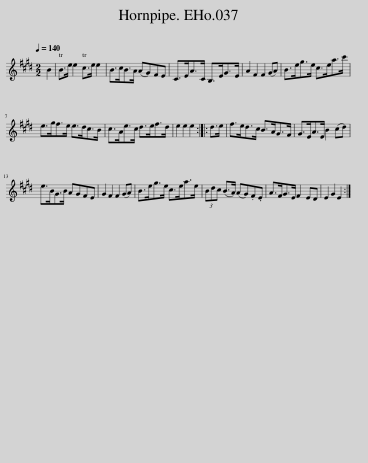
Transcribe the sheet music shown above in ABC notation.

X:1
L:1/8
Q:1/4=140
M:2/2
I:linebreak $
K:E
V:1 treble
V:1
 B2 | B>e e2 c>e e2 | B>cB>A (AG)FE | C>EA>C B,>EG>E | A2 F2 F2 (GA) | %5
 B>eg>e c>ea>c' |$ e>gf>e e>dc>B | c>Ae>c d>ef>d | e2 e2 e2 :: d>e | %10
 f>ed>c B>AG>F | G>EA>E B2 (cd) |$ e>BG>B AGFE | G2 F2 F2 (GA) | B>eg>e c>ea>e | %15
 (3Bdc (B>A) (AG).F.E | A>FG>E F2 ED | E2 G2 E2 :| %18
